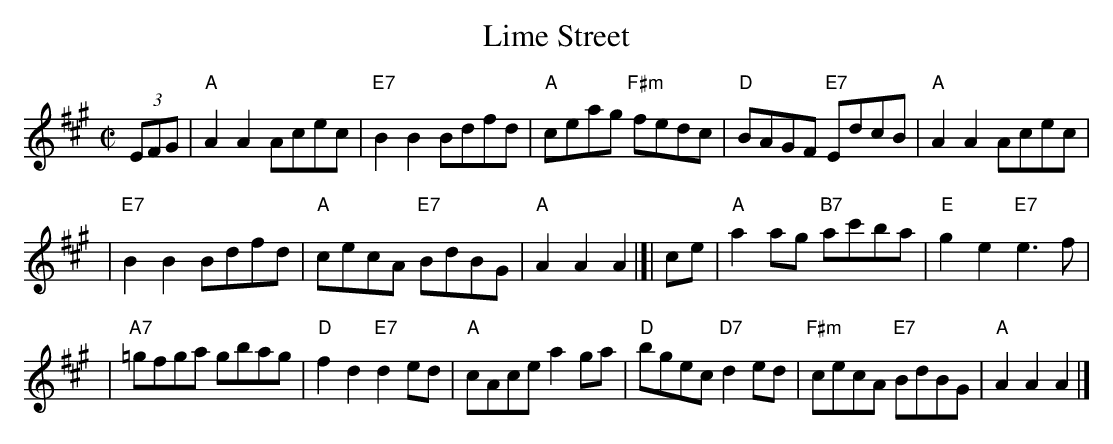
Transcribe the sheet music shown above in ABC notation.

X:1
T: Lime Street
M: C|
L: 1/8
K: A
(3EFG \
| "A"A2A2 Acec | "E7"B2B2 Bdfd | "A"ceag "F#m"fedc | "D"BAGF "E7"EdcB | "A"A2A2 Acec |
| "E7"B2B2 Bdfd | "A"cecA "E7"BdBG | "A"A2A2 A2 |]| ce | "A"a2ag "B7"ac'ba | "E"g2e2 "E7"e3f |
| "A7"=gfga gbag | "D"f2d2 "E7"d2ed | "A"cAce a2ga | "D"bgec "D7"d2ed | "F#m"cecA "E7"BdBG | "A"A2A2 A2 |]
